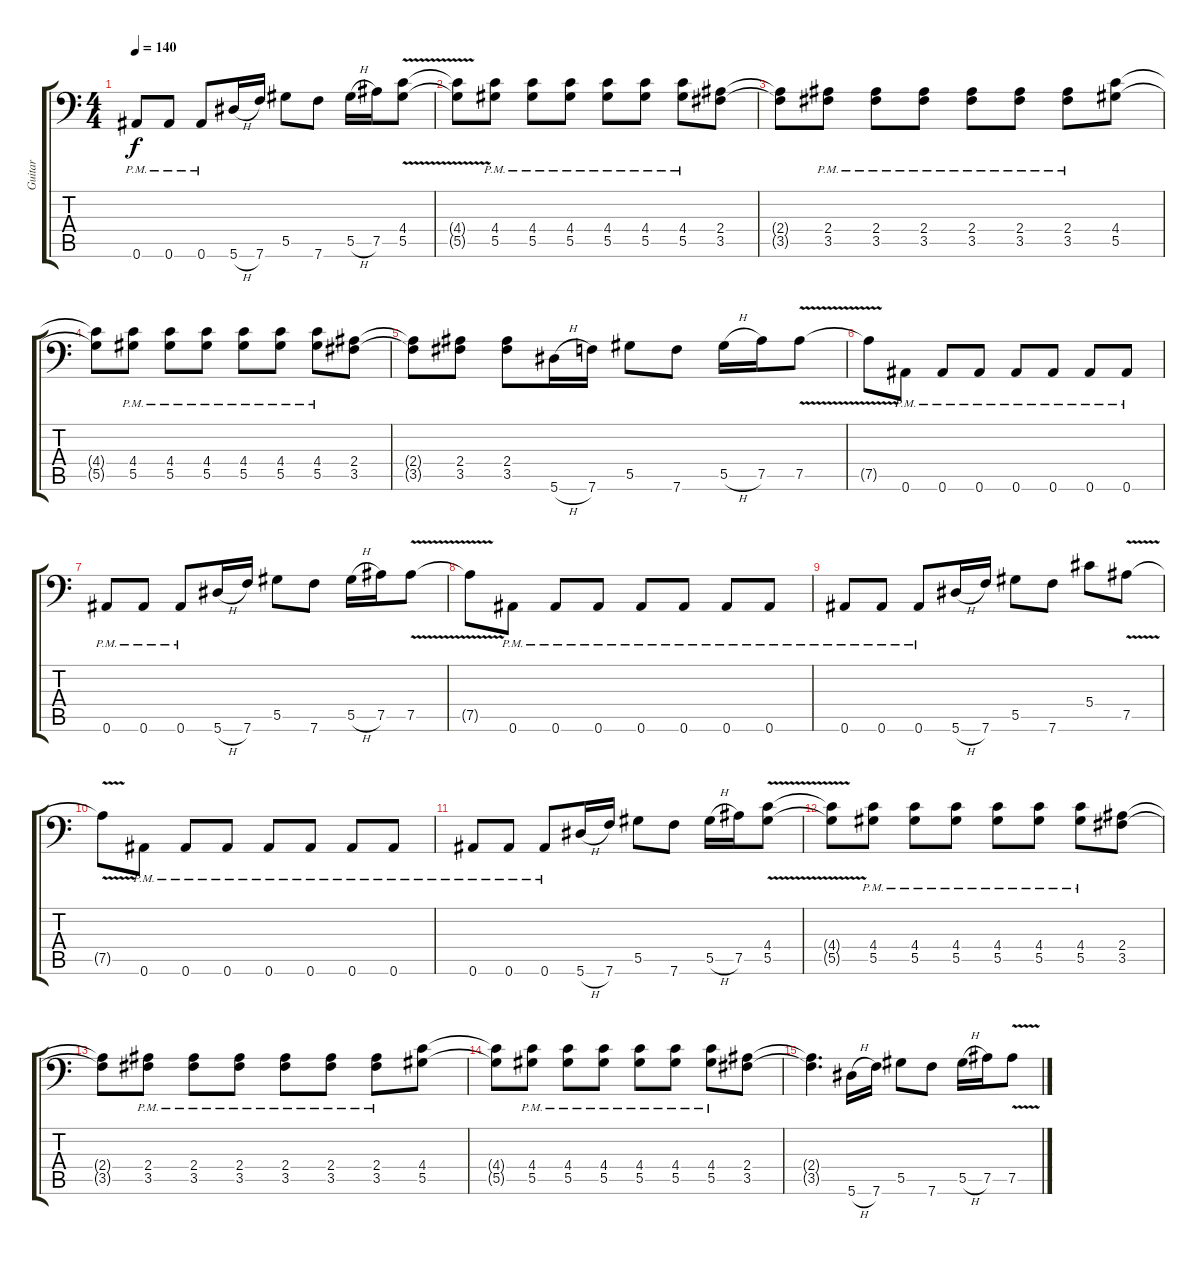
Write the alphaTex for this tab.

\track ("Guitar" "Guitar") {instrument overdrivenguitar}
\staff {score tabs}
\tuning (Bb3 F3 Db3 Ab2 Eb2 Bb1) {hide}
\ts (4 4)
\tempo 140
\clef f4
\ks c
0.6{pm}.8{dy f} 0.6{pm}.8 0.6{pm}.8 5.6{h}.16 7.6.16 5.5.8 7.6.8 5.5{h}.16 7.5.16 (4.4 5.5{v}).8 |
(4.4{t} 5.5{t}).8 (4.4{pm} 5.5{pm}).8 (4.4{pm} 5.5{pm}).8 (4.4{pm} 5.5{pm}).8 (4.4{pm} 5.5{pm}).8 (4.4{pm} 5.5{pm}).8 (4.4{pm} 5.5{pm}).8 (2.4 3.5).8 |
(2.4{t} 3.5{t}).8 (2.4{pm} 3.5{pm}).8 (2.4{pm} 3.5{pm}).8 (2.4{pm} 3.5{pm}).8 (2.4{pm} 3.5{pm}).8 (2.4{pm} 3.5{pm}).8 (2.4{pm} 3.5{pm}).8 (4.4 5.5).8 |
(4.4{t} 5.5{t}).8 (4.4{pm} 5.5{pm}).8 (4.4{pm} 5.5{pm}).8 (4.4{pm} 5.5{pm}).8 (4.4{pm} 5.5{pm}).8 (4.4{pm} 5.5{pm}).8 (4.4{pm} 5.5{pm}).8 (2.4 3.5).8 |
(2.4{t} 3.5{t}).8 (2.4 3.5).8 (2.4 3.5).8 5.6{h}.16 7.6.16 5.5.8 7.6.8 5.5{h}.16 7.5.16 7.5{v}.8 |
7.5{t}.8 0.6{pm}.8 0.6{pm}.8 0.6{pm}.8 0.6{pm}.8 0.6{pm}.8 0.6{pm}.8 0.6{pm}.8 |
0.6{pm}.8 0.6{pm}.8 0.6{pm}.8 5.6{h}.16 7.6.16 5.5.8 7.6.8 5.5{h}.16 7.5.16 7.5{v}.8 |
7.5{t}.8 0.6{pm}.8 0.6{pm}.8 0.6{pm}.8 0.6{pm}.8 0.6{pm}.8 0.6{pm}.8 0.6{pm}.8 |
0.6{pm}.8 0.6{pm}.8 0.6{pm}.8 5.6{h}.16 7.6.16 5.5.8 7.6.8 5.4.8 7.5{v}.8 |
7.5{t}.8 0.6{pm}.8 0.6{pm}.8 0.6{pm}.8 0.6{pm}.8 0.6{pm}.8 0.6{pm}.8 0.6{pm}.8 |
0.6{pm}.8 0.6{pm}.8 0.6{pm}.8 5.6{h}.16 7.6.16 5.5.8 7.6.8 5.5{h}.16 7.5.16 (4.4 5.5{v}).8 |
(4.4{t} 5.5{t}).8 (4.4{pm} 5.5{pm}).8 (4.4{pm} 5.5{pm}).8 (4.4{pm} 5.5{pm}).8 (4.4{pm} 5.5{pm}).8 (4.4{pm} 5.5{pm}).8 (4.4{pm} 5.5{pm}).8 (2.4 3.5).8 |
(2.4{t} 3.5{t}).8 (2.4{pm} 3.5{pm}).8 (2.4{pm} 3.5{pm}).8 (2.4{pm} 3.5{pm}).8 (2.4{pm} 3.5{pm}).8 (2.4{pm} 3.5{pm}).8 (2.4{pm} 3.5{pm}).8 (4.4 5.5).8 |
(4.4{t} 5.5{t}).8 (4.4{pm} 5.5{pm}).8 (4.4{pm} 5.5{pm}).8 (4.4{pm} 5.5{pm}).8 (4.4{pm} 5.5{pm}).8 (4.4{pm} 5.5{pm}).8 (4.4{pm} 5.5{pm}).8 (2.4 3.5).8 |
(2.4{t} 3.5{t}).4{d} 5.6{h}.16 7.6.16 5.5.8 7.6.8 5.5{h}.16 7.5.16 7.5{v}.8
